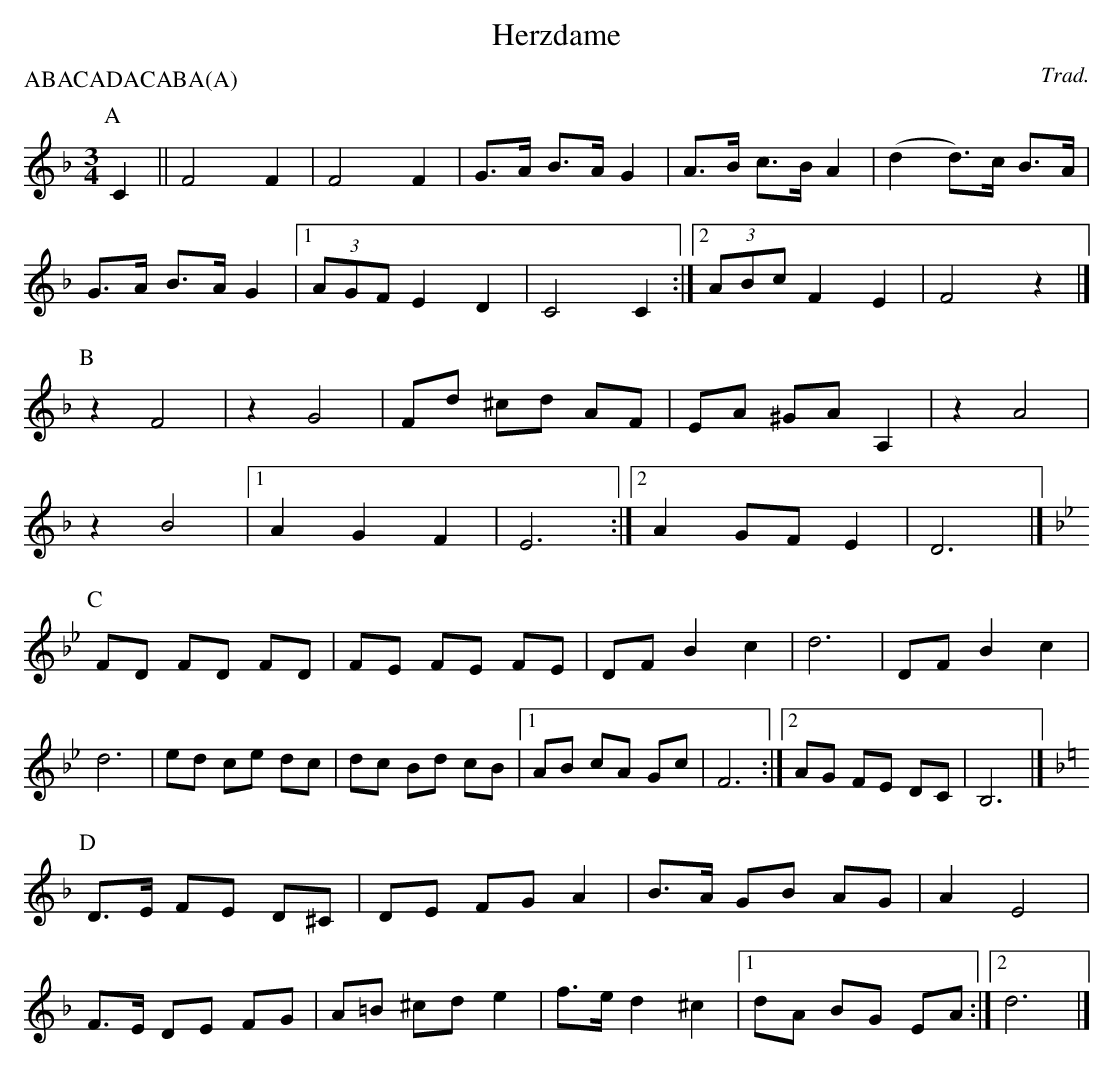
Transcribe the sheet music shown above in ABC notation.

X:1
T:Herzdame
C:Trad.
P:ABACADACABA(A)
L:1/8
M:3/4
K:F
P:A
C2 || F4 F2 | F4 F2 | G>A B>A G2 | A>B c>B A2 | (d2 d)>c B>A |
G>A B>A G2 |1 (3AGF E2 D2 | C4 C2 :|2 (3ABc F2 E2 | F4 z2 |]
P:B
z2 F4 | z2 G4 | Fd ^cd AF | EA ^GA A,2 | z2 A4 |
z2 B4 |1 A2 G2 F2 | E6 :|2 A2 GF E2 | D6 |]
P:C
K:Bb
FD FD FD | FE FE FE | DF B2 c2 | d6 | DF B2 c2 |
d6 | ed ce dc | dc Bd cB |1 AB cA Gc | F6:|2 AG FE DC | B,6 |]
P:D
K:F
D>E FE D^C | DE FG A2 | B>A GB AG | A2 E4 |
F>E DE FG | A=B ^cd e2 | f>e d2 ^c2 |1 dA BG EA :|2 d6 |]
